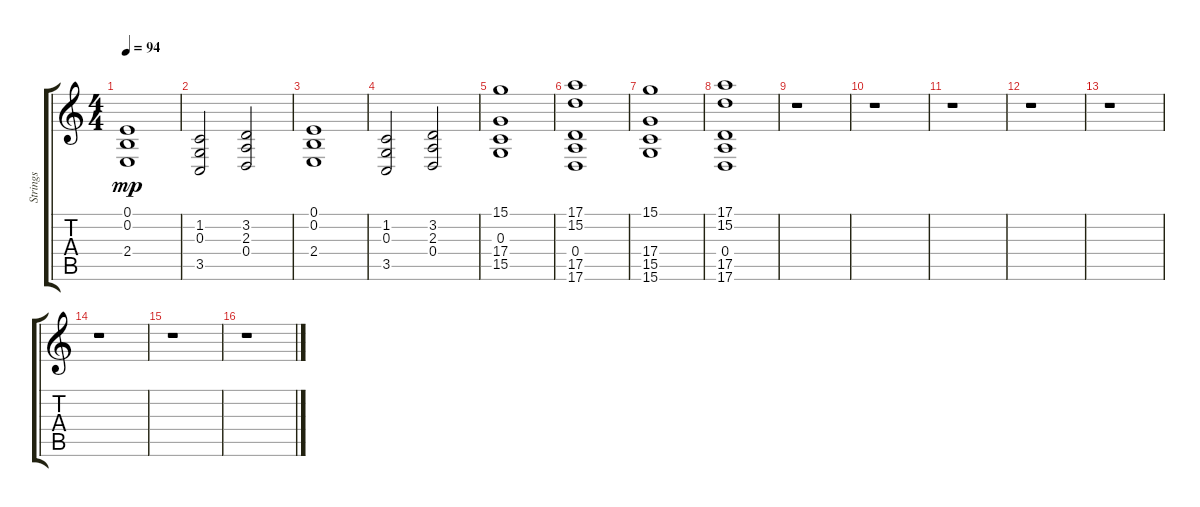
\track ("Strings" "Strings") {instrument stringensemble1}
\staff {score tabs}
\tuning (E4 B3 G3 D3 A2 E2) {hide}
\ts (4 4)
\tempo 94
\clef g2
\ks c
(0.1 0.2 2.4).1{dy mp} |
(1.2 0.3 3.5).2 (3.2 2.3 0.4).2 |
(0.1 0.2 2.4).1 |
(1.2 0.3 3.5).2 (3.2 2.3 0.4).2 |
(15.1 0.3 17.4 15.5).1 |
(17.1 15.2 0.4 17.5 17.6).1 |
(15.1 17.4 15.5 15.6).1 |
(17.1 15.2 0.4 17.5 17.6).1 |
r.1 |
r.1 |
r.1 |
r.1 |
r.1 |
r.1 |
r.1 |
r.1
